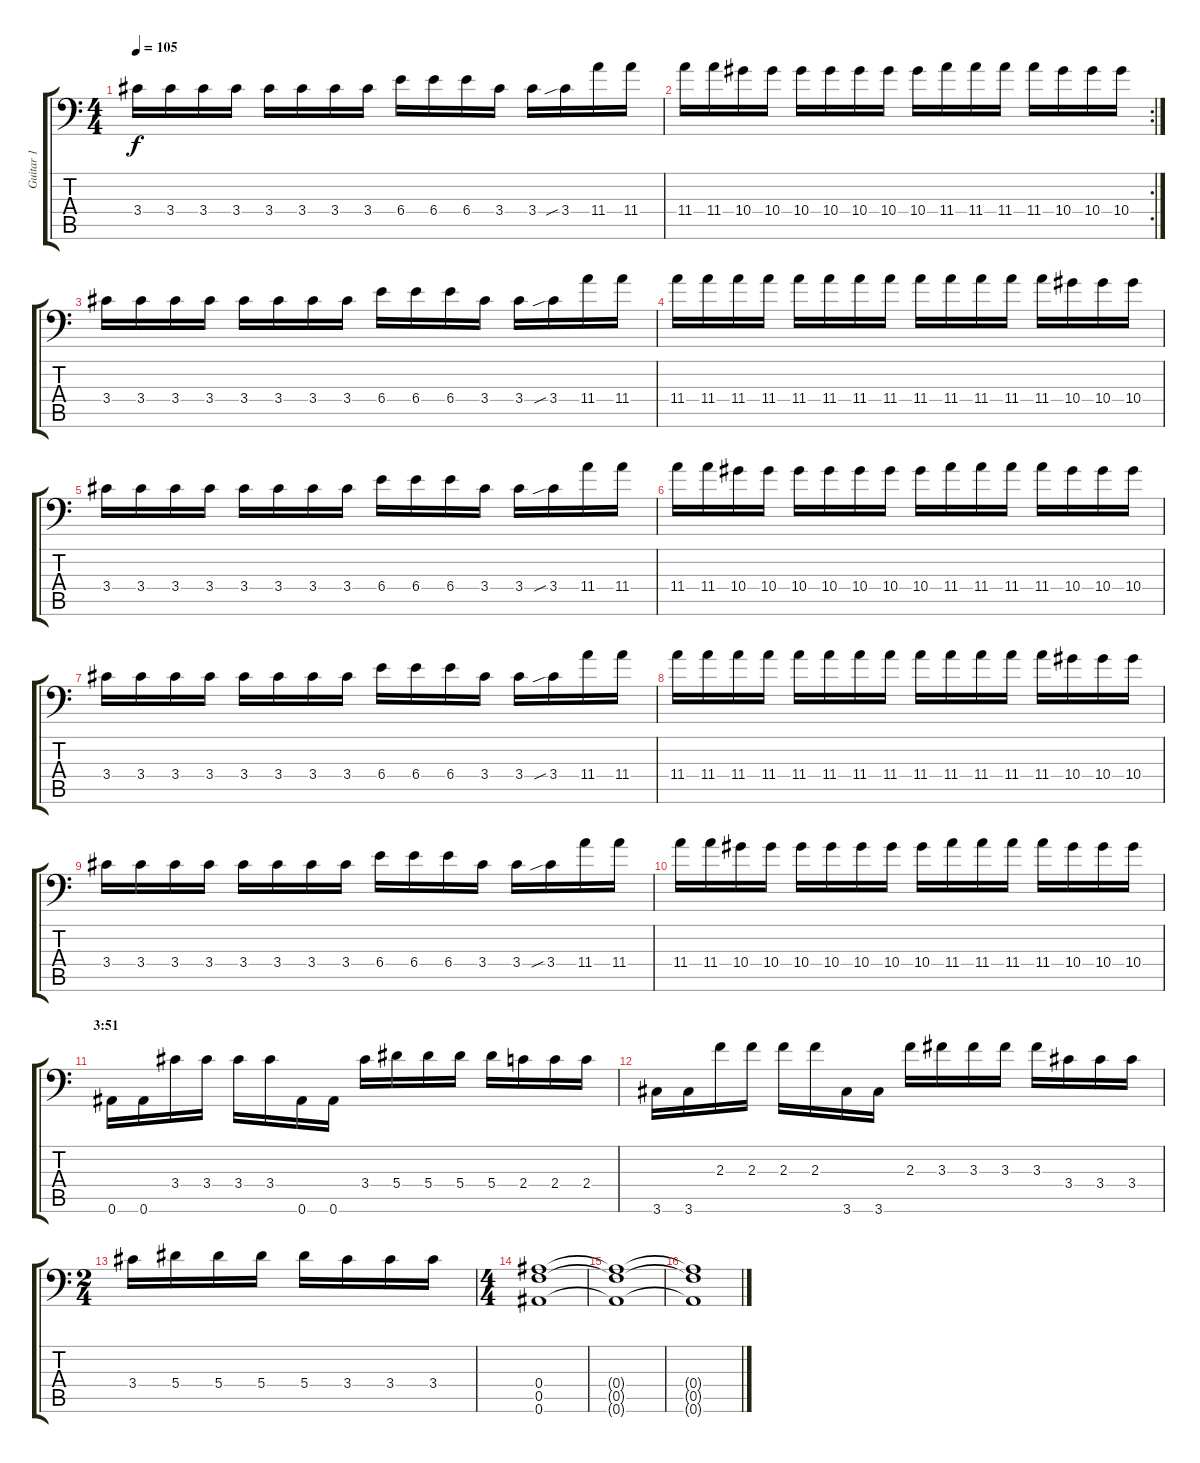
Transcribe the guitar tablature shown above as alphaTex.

\track ("Guitar 1" "Guitar 1") {instrument distortionguitar}
\staff {score tabs}
\tuning (C4 G3 Eb3 Bb2 F2 Bb1) {hide}
\ts (4 4)
\tempo 105
\clef f4
\ks c
3.4.16{dy f} 3.4.16 3.4.16 3.4.16 3.4.16 3.4.16 3.4.16 3.4.16 6.4.16 6.4.16 6.4.16 3.4.16 3.4.16 3.4{sib}.16 11.4.16 11.4.16 |
\rc 2
11.4.16 11.4.16 10.4.16 10.4.16 10.4.16 10.4.16 10.4.16 10.4.16 10.4.16 11.4.16 11.4.16 11.4.16 11.4.16 10.4.16 10.4.16 10.4.16 |
3.4.16 3.4.16 3.4.16 3.4.16 3.4.16 3.4.16 3.4.16 3.4.16 6.4.16 6.4.16 6.4.16 3.4.16 3.4.16 3.4{sib}.16 11.4.16 11.4.16 |
11.4.16 11.4.16 11.4.16 11.4.16 11.4.16 11.4.16 11.4.16 11.4.16 11.4.16 11.4.16 11.4.16 11.4.16 11.4.16 10.4.16 10.4.16 10.4.16 |
3.4.16 3.4.16 3.4.16 3.4.16 3.4.16 3.4.16 3.4.16 3.4.16 6.4.16 6.4.16 6.4.16 3.4.16 3.4.16 3.4{sib}.16 11.4.16 11.4.16 |
11.4.16 11.4.16 10.4.16 10.4.16 10.4.16 10.4.16 10.4.16 10.4.16 10.4.16 11.4.16 11.4.16 11.4.16 11.4.16 10.4.16 10.4.16 10.4.16 |
3.4.16 3.4.16 3.4.16 3.4.16 3.4.16 3.4.16 3.4.16 3.4.16 6.4.16 6.4.16 6.4.16 3.4.16 3.4.16 3.4{sib}.16 11.4.16 11.4.16 |
11.4.16 11.4.16 11.4.16 11.4.16 11.4.16 11.4.16 11.4.16 11.4.16 11.4.16 11.4.16 11.4.16 11.4.16 11.4.16 10.4.16 10.4.16 10.4.16 |
3.4.16 3.4.16 3.4.16 3.4.16 3.4.16 3.4.16 3.4.16 3.4.16 6.4.16 6.4.16 6.4.16 3.4.16 3.4.16 3.4{sib}.16 11.4.16 11.4.16 |
11.4.16 11.4.16 10.4.16 10.4.16 10.4.16 10.4.16 10.4.16 10.4.16 10.4.16 11.4.16 11.4.16 11.4.16 11.4.16 10.4.16 10.4.16 10.4.16 |
\section ("" "3:51")
0.6.16 0.6.16 3.4.16 3.4.16 3.4.16 3.4.16 0.6.16 0.6.16 3.4.16 5.4.16 5.4.16 5.4.16 5.4.16 2.4.16 2.4.16 2.4.16 |
3.6.16 3.6.16 2.3.16 2.3.16 2.3.16 2.3.16 3.6.16 3.6.16 2.3.16 3.3.16 3.3.16 3.3.16 3.3.16 3.4.16 3.4.16 3.4.16 |
\ts (2 4)
3.4.16 5.4.16 5.4.16 5.4.16 5.4.16 3.4.16 3.4.16 3.4.16 |
\ts (4 4)
(0.4 0.5 0.6).1{volume 0} |
(0.4{t} 0.5{t} 0.6{t}).1 |
(0.4{t} 0.5{t} 0.6{t}).1
